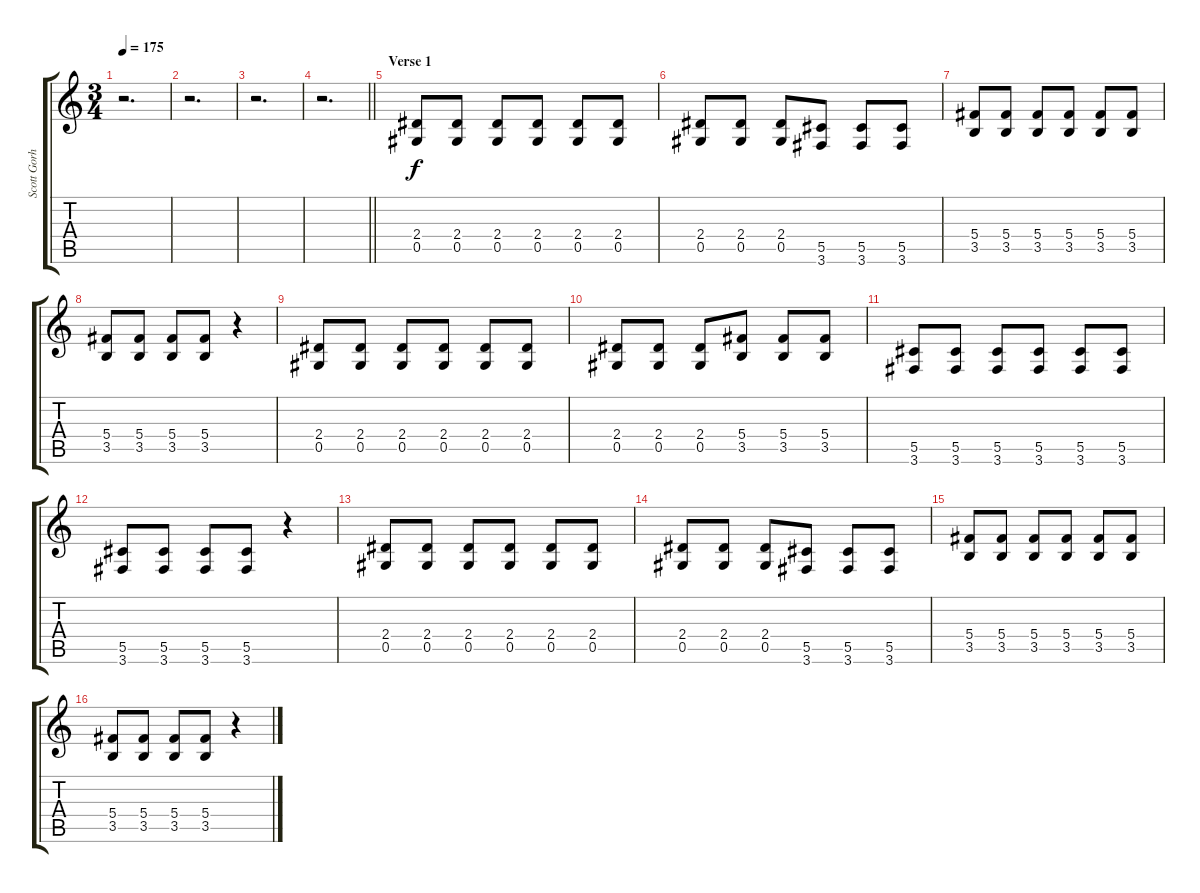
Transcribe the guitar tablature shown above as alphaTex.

\track ("Scott Gorham" "Scott Gorh") {instrument distortionguitar}
\staff {score tabs}
\tuning (Eb4 Bb3 Gb3 Db3 Ab2 Eb2) {hide}
\ts (3 4)
\tempo 175
\clef g2
\ks c
r.2{d dy f instrument distortionguitar} |
r.2{d} |
r.2{d} |
\barLineRight lightlight
r.2{d} |
\section ("" "Verse 1")
(2.4 0.5).8{volume 11 instrument electricguitarmuted} (2.4 0.5).8 (2.4 0.5).8 (2.4 0.5).8 (2.4 0.5).8 (2.4 0.5).8 |
(2.4 0.5).8 (2.4 0.5).8 (2.4 0.5).8 (5.5 3.6).8 (5.5 3.6).8 (5.5 3.6).8 |
(5.4 3.5).8 (5.4 3.5).8 (5.4 3.5).8 (5.4 3.5).8 (5.4 3.5).8 (5.4 3.5).8 |
(5.4 3.5).8 (5.4 3.5).8 (5.4 3.5).8 (5.4 3.5).8 r.4 |
(2.4 0.5).8 (2.4 0.5).8 (2.4 0.5).8 (2.4 0.5).8 (2.4 0.5).8 (2.4 0.5).8 |
(2.4 0.5).8 (2.4 0.5).8 (2.4 0.5).8 (5.4 3.5).8 (5.4 3.5).8 (5.4 3.5).8 |
(5.5 3.6).8 (5.5 3.6).8 (5.5 3.6).8 (5.5 3.6).8 (5.5 3.6).8 (5.5 3.6).8 |
(5.5 3.6).8 (5.5 3.6).8 (5.5 3.6).8 (5.5 3.6).8 r.4 |
(2.4 0.5).8{volume 11 instrument electricguitarmuted} (2.4 0.5).8 (2.4 0.5).8 (2.4 0.5).8 (2.4 0.5).8 (2.4 0.5).8 |
(2.4 0.5).8 (2.4 0.5).8 (2.4 0.5).8 (5.5 3.6).8 (5.5 3.6).8 (5.5 3.6).8 |
(5.4 3.5).8 (5.4 3.5).8 (5.4 3.5).8 (5.4 3.5).8 (5.4 3.5).8 (5.4 3.5).8 |
(5.4 3.5).8 (5.4 3.5).8 (5.4 3.5).8 (5.4 3.5).8 r.4
